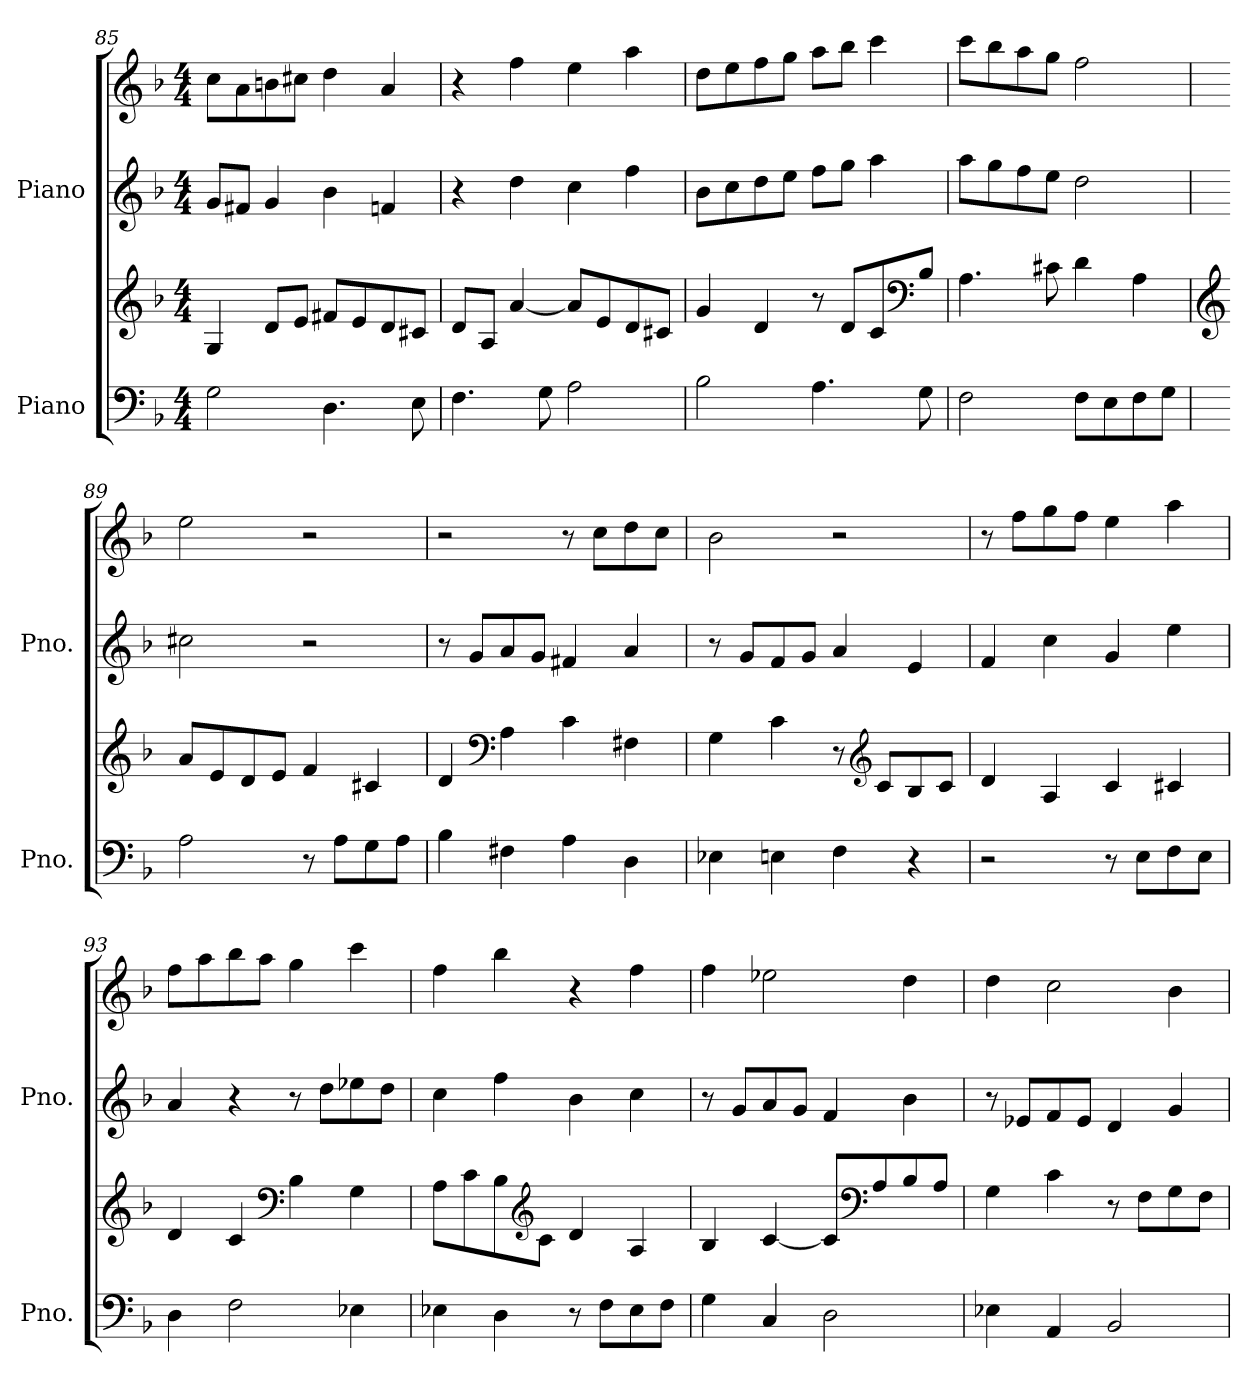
**kern	**kern	**kern	**kern
*part2	*part2	*part1	*part1
*staff4	*staff3	*staff2	*staff1
*I"Piano	*	*I"Piano	*
*I'Pno.	*	*I'Pno.	*
*clefF4	*clefG2	*clefG2	*clefG2
*k[b-]	*k[b-]	*k[b-]	*k[b-]
*M4/4	*M4/4	*M4/4	*M4/4
=85	=85	=85	=85
2G\	4G/	8g/L	8cc\L
.	.	8f#X/J	8a\
.	8d/L	4g/	8bn\
.	8e/J	.	8cc#X\J
4.D\	8f#X/L	4b-\	4dd\
.	8e/	.	.
.	8d/	4fn/	4a/
8E\	8c#X/J	.	.
!!LO:LB:g=z
=86	=86	=86	=86
4.F\	8d/L	4r	4r
.	8A/J	.	.
.	[4a/	4dd\	4ff\
8G\	.	.	.
2A\	8a/L]	4cc\	4ee\
.	8e/	.	.
.	8d/	4ff\	4aa\
.	8c#X/J	.	.
=87	=87	=87	=87
2B-\	4g/	8b-\L	8dd\L
.	.	8cc\	8ee\
.	4d/	8dd\	8ff\
.	.	8ee\J	8gg\J
4.A\	8r	8ff\L	8aa\L
.	8d/L	8gg\J	8bb-\J
.	8c/	4aa\	4ccc\
*	*clefF4	*	*
8G\	8B-/J	.	.
=88	=88	=88	=88
2F\	4.A\	8aa\L	8ccc\L
.	.	8gg\	8bb-\
.	.	8ff\	8aa\
.	8c#X\	8ee\J	8gg\J
8F\L	4d\	2dd\	2ff\
8E\	.	.	.
8F\	4A\	.	.
8G\J	.	.	.
=89	=89	=89	=89
*	*clefG2	*	*
2A\	8a/L	2cc#X\	2ee\
.	8e/	.	.
.	8d/	.	.
.	8e/J	.	.
8r	4f/	2r	2r
8A\L	.	.	.
8G\	4c#X/	.	.
8A\J	.	.	.
!!LO:LB:g=z
=90	=90	=90	=90
4B-\	4d/	8r	2r
.	.	8g/L	.
*	*clefF4	*	*
4F#X\	4A\	8a/	.
.	.	8g/J	.
4A\	4c\	4f#X/	8r
.	.	.	8cc\L
4D\	4F#X\	4a/	8dd\
.	.	.	8cc\J
=91	=91	=91	=91
4E-X\	4G\	8r	2b-\
.	.	8g/L	.
4En\	4c\	8f/	.
.	.	8g/J	.
4F\	8r	4a/	2r
*	*clefG2	*	*
.	8c/L	.	.
4r	8B-/	4e/	.
.	8c/J	.	.
=92	=92	=92	=92
2r	4d/	4f/	8r
.	.	.	8ff\L
.	4A/	4cc\	8gg\
.	.	.	8ff\J
8r	4c/	4g/	4ee\
8E\L	.	.	.
8F\	4c#X/	4ee\	4aa\
8E\J	.	.	.
=93	=93	=93	=93
4D\	4d/	4a/	8ff\L
.	.	.	8aa\
2F\	4c/	4r	8bb-\
.	.	.	8aa\J
*	*clefF4	*	*
.	4B-\	8r	4gg\
.	.	8dd\L	.
4E-X\	4G\	8ee-X\	4ccc\
.	.	8dd\J	.
!!LO:PB:g=z
=94	=94	=94	=94
4E-X\	8A\L	4cc\	4ff\
.	8c\	.	.
4D\	8B-\	4ff\	4bb-\
*	*clefG2	*	*
.	8c\J	.	.
8r	4d/	4b-\	4r
8F\L	.	.	.
8E-\	4A/	4cc\	4ff\
8F\J	.	.	.
=95	=95	=95	=95
4G\	4B-/	8r	4ff\
.	.	8g/L	.
4C/	[4c/	8a/	2ee-X\
.	.	8g/J	.
2D\	8c/L]	4f/	.
*	*clefF4	*	*
.	8A/	.	.
.	8B-/	4b-\	4dd\
.	8A/J	.	.
=96	=96	=96	=96
4E-X\	4G\	8r	4dd\
.	.	8e-X/L	.
4AA/	4c\	8f/	2cc\
.	.	8e-/J	.
2BB-/	8r	4d/	.
.	8F\L	.	.
.	8G\	4g/	4b-\
.	8F\J	.	.
=	=	=	=
*-	*-	*-	*-
